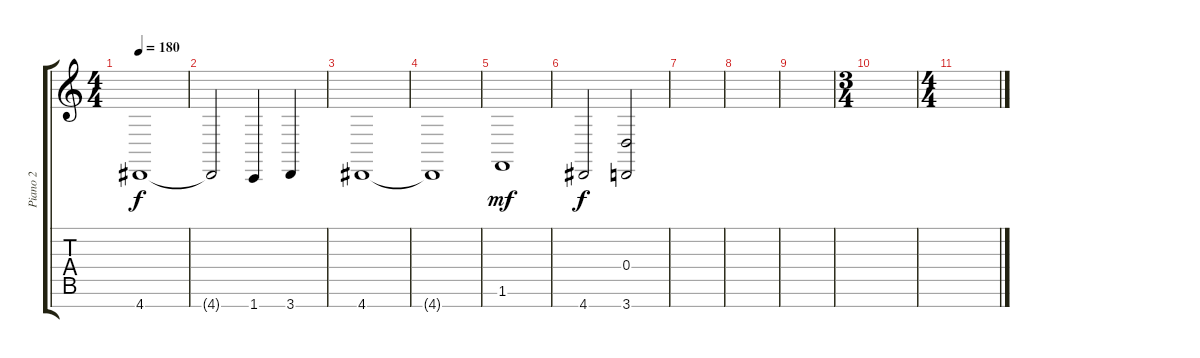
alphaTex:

\track ("Piano 2" "Piano 2") {instrument acousticgrandpiano}
\staff {score tabs}
\tuning (E4 B3 G3 D3 A2 E2 B1) {hide}
\ts (4 4)
\tempo 180
\clef g2
\ks c
4.7.1{dy f} |
4.7{t}.2 1.7.4 3.7.4 |
4.7.1 |
4.7{t}.1 |
1.6.1{dy mf} |
4.7.2{dy f} (0.4 3.7).2 |
|
|
|
\ts (3 4)
|
\ts (4 4)
